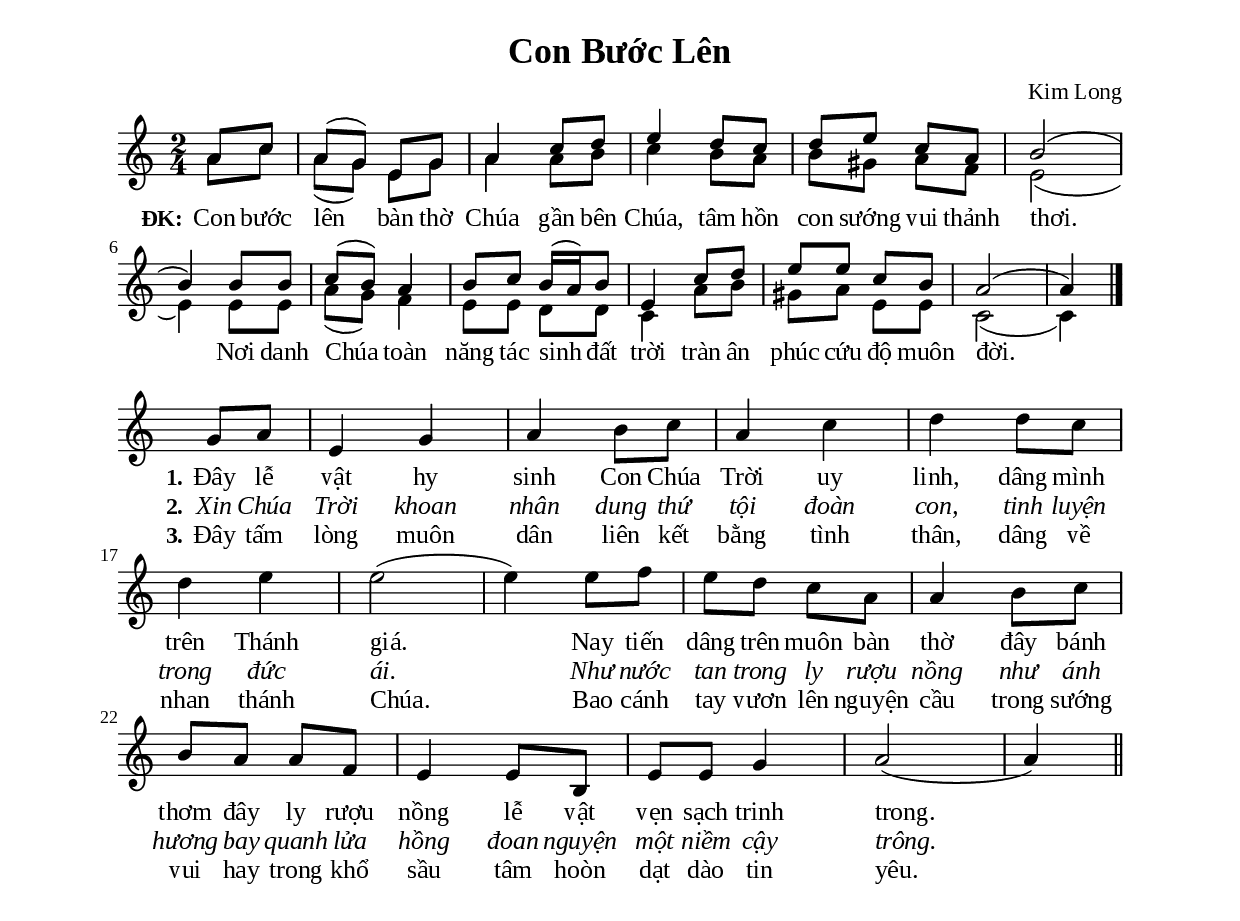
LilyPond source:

% Cài đặt chung
\version "2.20.0"
\include "english.ly"

\header {
  title = "Con Bước Lên"
  composer = "Kim Long"
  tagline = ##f
}

global = {
  \key a \minor
  \time 2/4
}

\paper {
  #(set-paper-size "a4")
  top-margin = 15\mm
  bottom-margin = 15\mm
  left-margin = 20\mm
  right-margin = 20\mm
  indent = #0
  #(define fonts
	 (make-pango-font-tree "Liberation Serif"
	 		       "Liberation Serif"
			       "Liberation Serif"
			       (/ 20 20)))
}

printItalic = { \override LyricText.font-shape = #'italic }

% Nhạc điệp khúc
sopChorus = \relative c'' {
  \partial 4 a8 c |
  a (g) e g |
  a4 c8 d |
  e4 d8 c |
  d e c a |
  b2 ( |
  b4) b8 b |
  c (b) a4 |
  b8 c b16 (a) b8 |
  e,4 c'8 d |
  e e c b |
  a2 ( |
  a4) \bar "|."
}

bassChorus = \relative c'' {
  \partial 4 a8 c |
  a (g) e g |
  a4 a8 b |
  c4 b8 a |
  b gs a f |
  e2 ( |
  e4) e8 e |
  a (g) f4 |
  e8 e d d |
  c4 a'8 b |
  gs a e e |
  c2 ( |
  c4)
}

% Nhạc phiên khúc
verseMusic = \relative c'' {
  \set Score.currentBarNumber = #13
  \partial 4 g8 a |
  e4 g |
  a b8 c |
  a4 c |
  d d8 c |
  d4 e |
  e2 ( |
  e4) e8 f |
  e d c a |a4 b8 c |
  b a a f |
  e4 e8 b |
  e e g4 |
  a2 ( |
  a4) \bar "||"
}

% Lời điệp khúc
choruslyric = \lyricmode {
  \set stanza = #"ĐK:"
  Con bước lên bàn thờ Chúa gần bên Chúa,
  tâm hồn con sướng vui thảnh thơi.
  Nơi danh Chúa toàn năng tác sinh đất trời
  tràn ân phúc cứu độ muôn đời.
}

% Lời phiên khúc
verseOne = \lyricmode {
  \set stanza = #"1."
  Đây lễ vật hy sinh Con Chúa Trời uy linh,
  dâng mình trên Thánh giá.
  Nay tiến dâng trên muôn bàn thờ
  đây bánh thơm đây ly rượu nồng
  lễ vật vẹn sạch trinh trong.
}

verseTwo = \lyricmode {
  \set stanza = #"2."
  Xin Chúa Trời khoan nhân dung thứ tội đoàn con,
  tinh luyện trong đức ái.
  Như nước tan trong ly rượu nồng
  như ánh hương bay quanh lửa hồng
  đoan nguyện một niềm cậy trông.
}

verseThree = \lyricmode {
  \set stanza = #"3."
  Đây tấm lòng muôn dân
  liên kết bằng tình thân,
  dâng về nhan thánh Chúa.
  Bao cánh tay vươn lên nguyện cầu
  trong sướng vui hay trong khổ sầu
  tâm hoòn dạt dào tin yêu.
}


%%%%%%%%%%%%%%%%%%%%%%%%%%%%%
% 6. Bố trí
%%%%%%%%%%%%%%%%%%%%%%%%%%%%%
\score {
  \new ChoirStaff <<
    \new Staff = chorus <<
      \new Voice = "sopranos" {
        \voiceOne \global \stemUp \sopChorus
      }
      \new Voice = "basses" {
        \voiceTwo \global \stemDown \bassChorus
      }
    >>
    \new Lyrics = basses
    \context Lyrics = basses \lyricsto sopranos \choruslyric
  >>
}

\score {
  \new ChoirStaff <<
    \new Staff = verses <<
      \override Staff.TimeSignature.transparent = ##t
      \new Voice = "verse" {
        \global \stemNeutral \verseMusic
      }
    >>
    \new Lyrics \lyricsto verse \verseOne
    \new Lyrics \with \printItalic \lyricsto verse \verseTwo
    \new Lyrics \lyricsto verse \verseThree
  >>
}
